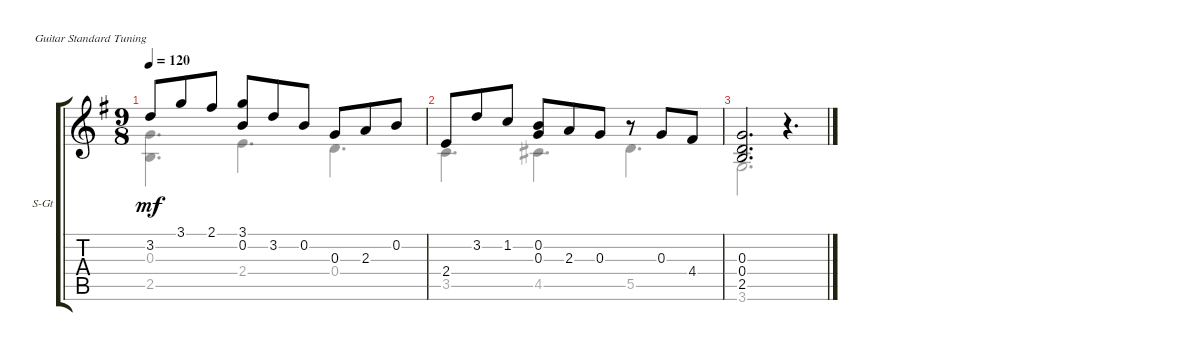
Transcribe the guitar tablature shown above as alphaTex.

\defaultSystemsLayout 4
\bracketExtendMode groupsimilarinstruments
\firstSystemTrackNameOrientation horizontal
\otherSystemsTrackNameOrientation horizontal
\track ("Steel Guitar" "S-Gt") {instrument acousticguitarsteel}
\staff {score tabs}
\tuning (E4 B3 G3 D3 A2 E2)
\voice
\ts (9 8)
\tempo 120
\clef g2
\ks g
3.2.8{dy mf} 3.1.8 2.1.8 (3.1 0.2).8 3.2.8 0.2.8 0.3.8 2.3.8 0.2.8 |
2.4.8 3.2.8 1.2.8 (0.2 0.3).8 2.3.8 0.3.8 r.8 0.3.8 4.4.8 |
(0.4 0.3 2.5).2{d} r.4{d}
\voice
\clef g2
\ottava regular
\simile none
\ks g
(2.5 0.3).4{d dy mf} 2.4.4{d} 0.4.4{d} |
3.5.4{d} 4.5.4{d} 5.5.4{d} |
3.6.2{d}
